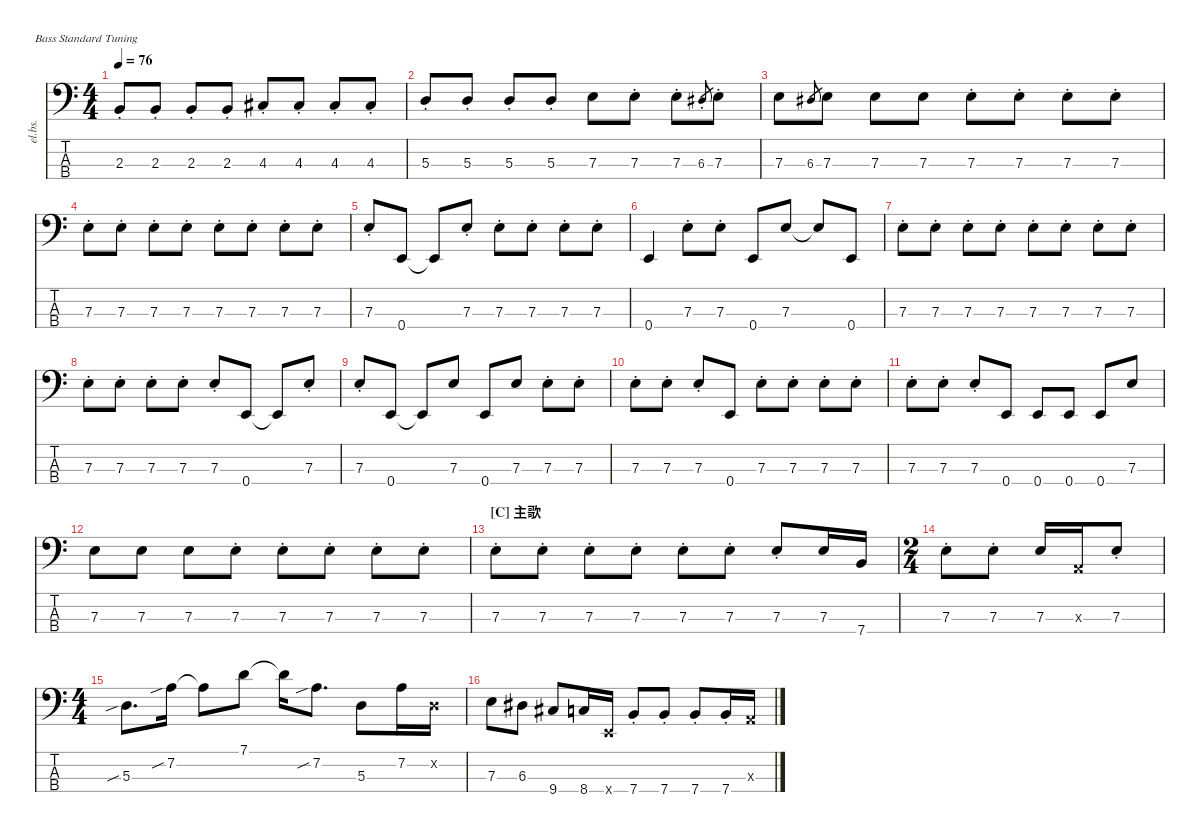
\defaultSystemsLayout 4
\hideDynamics
\bracketExtendMode nobrackets
\track ("Electric Bass" "el.bs.") {instrument electricbassfinger}
\staff {score tabs}
\tuning (G2 D2 A1 E1)
\ts (4 4)
\tempo 76
\clef f4
\ks c
2.3{st}.8{dy mf beam Up} 2.3{st}.8{beam Up} 2.3{st}.8{beam Up} 2.3{st}.8{beam Up} 4.3{st acc #}.8{beam Up} 4.3{st acc #}.8{beam Up} 4.3{st acc #}.8{beam Up} 4.3{st acc #}.8{beam Up} |
5.3{st}.8{beam Up} 5.3{st}.8{beam Up} 5.3{st}.8{beam Up} 5.3{st}.8{beam Up} 7.3.8{beam Down} 7.3{st}.8{beam Down} 7.3{st}.8{beam Down} 6.3{st acc #}.8{gr beam Up} 7.3{st}.8{beam Down} |
7.3.8{beam Down} 6.3{acc #}.8{gr beam Up} 7.3.8{beam Down} 7.3.8{beam Down} 7.3.8{beam Down} 7.3{st}.8{beam Down} 7.3{st}.8{beam Down} 7.3{st}.8{beam Down} 7.3{st}.8{beam Down} |
7.3{st}.8{beam Down} 7.3{st}.8{beam Down} 7.3{st}.8{beam Down} 7.3{st}.8{beam Down} 7.3{st}.8{beam Down} 7.3{st}.8{beam Down} 7.3{st}.8{beam Down} 7.3{st}.8{beam Down} |
7.3{st}.8{beam Up} 0.4.8{beam Up} 0.4{t}.8{beam Up} 7.3{st}.8{beam Up} 7.3{st}.8{beam Down} 7.3{st}.8{beam Down} 7.3{st}.8{beam Down} 7.3{st}.8{beam Down} |
0.4.4{beam Up} 7.3{st}.8{beam Down} 7.3{st}.8{beam Down} 0.4.8{beam Up} 7.3.8{beam Up} 7.3{t}.8{beam Up} 0.4.8{beam Up} |
7.3{st}.8{beam Down} 7.3{st}.8{beam Down} 7.3{st}.8{beam Down} 7.3{st}.8{beam Down} 7.3{st}.8{beam Down} 7.3{st}.8{beam Down} 7.3{st}.8{beam Down} 7.3{st}.8{beam Down} |
7.3{st}.8{beam Down} 7.3{st}.8{beam Down} 7.3{st}.8{beam Down} 7.3{st}.8{beam Down} 7.3{st}.8{beam Up} 0.4.8{beam Up} 0.4{t}.8{beam Up} 7.3{st}.8{beam Up} |
7.3{st}.8{beam Up} 0.4.8{beam Up} 0.4{t}.8{beam Up} 7.3.8{beam Up} 0.4.8{beam Up} 7.3.8{beam Up} 7.3{st}.8{beam Down} 7.3{st}.8{beam Down} |
7.3{st}.8{beam Down} 7.3{st}.8{beam Down} 7.3{st}.8{beam Up} 0.4.8{beam Up} 7.3{st}.8{beam Down} 7.3{st}.8{beam Down} 7.3{st}.8{beam Down} 7.3{st}.8{beam Down} |
7.3{st}.8{beam Down} 7.3{st}.8{beam Down} 7.3{st}.8{beam Up} 0.4.8{beam Up} 0.4.8{beam Up} 0.4.8{beam Up} 0.4.8{beam Up} 7.3.8{beam Up} |
7.3.8{beam Down} 7.3.8{beam Down} 7.3.8{beam Down} 7.3{st}.8{beam Down} 7.3{st}.8{beam Down} 7.3{st}.8{beam Down} 7.3{st}.8{beam Down} 7.3{st}.8{beam Down} |
\section ("C" "主歌")
7.3{st}.8{beam Down} 7.3{st}.8{beam Down} 7.3{st}.8{beam Down} 7.3{st}.8{beam Down} 7.3{st}.8{beam Down} 7.3{st}.8{beam Down} 7.3{st}.8{beam Up} 7.3.16{beam Up} 7.4.16{beam Up} |
\ts (2 4)
\beaming (8 2 2)
7.3{st}.8{beam Down} 7.3{st}.8{beam Down} 7.3.16{beam Up} 0.3{x}.16{beam Up} 7.3{st}.8{beam Up} |
\ts (4 4)
\beaming (8 2 2 2 2)
5.3{sib}.8{d beam Down} 7.2{sib}.16{beam Down} 7.2{t}.8{beam Down} 7.1.8{beam Down} 7.1{t}.16{beam Down} 7.2{sib}.8{d beam Down} 5.3.8{beam Down} 7.2.16{beam Down} 0.2{x}.16{beam Down} |
7.3.8{beam Down} 6.3{acc #}.8{beam Down} 9.4{acc #}.8{beam Up} 8.4.16{beam Up} 0.4{x}.16{beam Up} 7.4{st}.8{beam Up} 7.4{st}.8{beam Up} 7.4{st}.8{beam Up} 7.4{st}.16{beam Up} 0.3{x}.16{beam Up}
